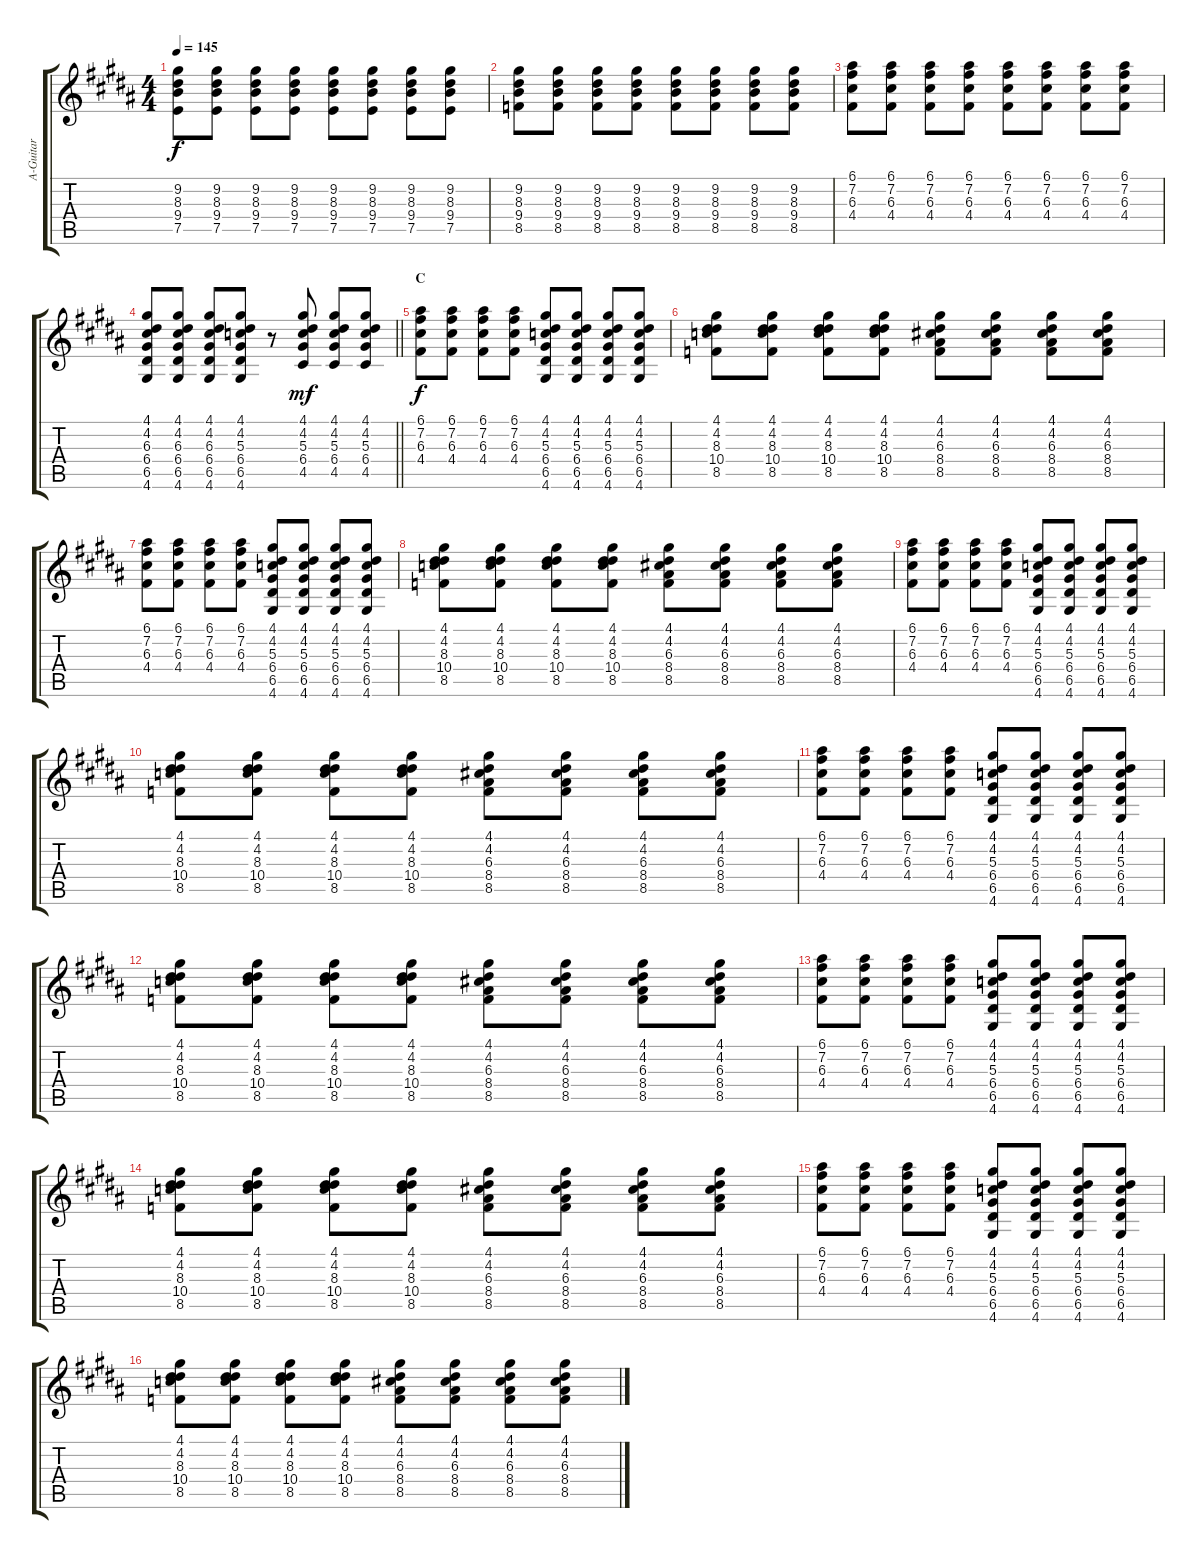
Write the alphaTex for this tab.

\track ("A-Guitar" "A-Guitar") {instrument acousticguitarsteel}
\staff {score tabs}
\tuning (E4 B3 G3 D3 A2 E2) {hide}
\ts (4 4)
\tempo 145
\clef g2
\ks b
(9.2 8.3 9.4 7.5).8{dy f} (9.2 8.3 9.4 7.5).8 (9.2 8.3 9.4 7.5).8 (9.2 8.3 9.4 7.5).8 (9.2 8.3 9.4 7.5).8 (9.2 8.3 9.4 7.5).8 (9.2 8.3 9.4 7.5).8 (9.2 8.3 9.4 7.5).8 |
(9.2 8.3 9.4 8.5).8 (9.2 8.3 9.4 8.5).8 (9.2 8.3 9.4 8.5).8 (9.2 8.3 9.4 8.5).8 (9.2 8.3 9.4 8.5).8 (9.2 8.3 9.4 8.5).8 (9.2 8.3 9.4 8.5).8 (9.2 8.3 9.4 8.5).8 |
(6.1 7.2 6.3 4.4).8 (6.1 7.2 6.3 4.4).8 (6.1 7.2 6.3 4.4).8 (6.1 7.2 6.3 4.4).8 (6.1 7.2 6.3 4.4).8 (6.1 7.2 6.3 4.4).8 (6.1 7.2 6.3 4.4).8 (6.1 7.2 6.3 4.4).8 |
\barLineRight lightlight
(4.1 4.2 6.3 6.4 6.5 4.6).8 (4.1 4.2 6.3 6.4 6.5 4.6).8 (4.1 4.2 6.3 6.4 6.5 4.6).8 (4.1 4.2 5.3 6.4 6.5 4.6).8 r.8 (4.1 4.2 5.3 6.4 4.5).8{dy mf} (4.1 4.2 5.3 6.4 4.5).8 (4.1 4.2 5.3 6.4 4.5).8 |
\section ("" "C")
(6.1 7.2 6.3 4.4).8{dy f} (6.1 7.2 6.3 4.4).8 (6.1 7.2 6.3 4.4).8 (6.1 7.2 6.3 4.4).8 (4.1 4.2 5.3 6.4 6.5 4.6).8 (4.1 4.2 5.3 6.4 6.5 4.6).8 (4.1 4.2 5.3 6.4 6.5 4.6).8 (4.1 4.2 5.3 6.4 6.5 4.6).8 |
(4.1 4.2 8.3 10.4 8.5).8 (4.1 4.2 8.3 10.4 8.5).8 (4.1 4.2 8.3 10.4 8.5).8 (4.1 4.2 8.3 10.4 8.5).8 (4.1 4.2 6.3 8.4 8.5).8 (4.1 4.2 6.3 8.4 8.5).8 (4.1 4.2 6.3 8.4 8.5).8 (4.1 4.2 6.3 8.4 8.5).8 |
(6.1 7.2 6.3 4.4).8 (6.1 7.2 6.3 4.4).8 (6.1 7.2 6.3 4.4).8 (6.1 7.2 6.3 4.4).8 (4.1 4.2 5.3 6.4 6.5 4.6).8 (4.1 4.2 5.3 6.4 6.5 4.6).8 (4.1 4.2 5.3 6.4 6.5 4.6).8 (4.1 4.2 5.3 6.4 6.5 4.6).8 |
(4.1 4.2 8.3 10.4 8.5).8 (4.1 4.2 8.3 10.4 8.5).8 (4.1 4.2 8.3 10.4 8.5).8 (4.1 4.2 8.3 10.4 8.5).8 (4.1 4.2 6.3 8.4 8.5).8 (4.1 4.2 6.3 8.4 8.5).8 (4.1 4.2 6.3 8.4 8.5).8 (4.1 4.2 6.3 8.4 8.5).8 |
(6.1 7.2 6.3 4.4).8 (6.1 7.2 6.3 4.4).8 (6.1 7.2 6.3 4.4).8 (6.1 7.2 6.3 4.4).8 (4.1 4.2 5.3 6.4 6.5 4.6).8 (4.1 4.2 5.3 6.4 6.5 4.6).8 (4.1 4.2 5.3 6.4 6.5 4.6).8 (4.1 4.2 5.3 6.4 6.5 4.6).8 |
(4.1 4.2 8.3 10.4 8.5).8 (4.1 4.2 8.3 10.4 8.5).8 (4.1 4.2 8.3 10.4 8.5).8 (4.1 4.2 8.3 10.4 8.5).8 (4.1 4.2 6.3 8.4 8.5).8 (4.1 4.2 6.3 8.4 8.5).8 (4.1 4.2 6.3 8.4 8.5).8 (4.1 4.2 6.3 8.4 8.5).8 |
(6.1 7.2 6.3 4.4).8 (6.1 7.2 6.3 4.4).8 (6.1 7.2 6.3 4.4).8 (6.1 7.2 6.3 4.4).8 (4.1 4.2 5.3 6.4 6.5 4.6).8 (4.1 4.2 5.3 6.4 6.5 4.6).8 (4.1 4.2 5.3 6.4 6.5 4.6).8 (4.1 4.2 5.3 6.4 6.5 4.6).8 |
(4.1 4.2 8.3 10.4 8.5).8 (4.1 4.2 8.3 10.4 8.5).8 (4.1 4.2 8.3 10.4 8.5).8 (4.1 4.2 8.3 10.4 8.5).8 (4.1 4.2 6.3 8.4 8.5).8 (4.1 4.2 6.3 8.4 8.5).8 (4.1 4.2 6.3 8.4 8.5).8 (4.1 4.2 6.3 8.4 8.5).8 |
(6.1 7.2 6.3 4.4).8 (6.1 7.2 6.3 4.4).8 (6.1 7.2 6.3 4.4).8 (6.1 7.2 6.3 4.4).8 (4.1 4.2 5.3 6.4 6.5 4.6).8 (4.1 4.2 5.3 6.4 6.5 4.6).8 (4.1 4.2 5.3 6.4 6.5 4.6).8 (4.1 4.2 5.3 6.4 6.5 4.6).8 |
(4.1 4.2 8.3 10.4 8.5).8 (4.1 4.2 8.3 10.4 8.5).8 (4.1 4.2 8.3 10.4 8.5).8 (4.1 4.2 8.3 10.4 8.5).8 (4.1 4.2 6.3 8.4 8.5).8 (4.1 4.2 6.3 8.4 8.5).8 (4.1 4.2 6.3 8.4 8.5).8 (4.1 4.2 6.3 8.4 8.5).8 |
(6.1 7.2 6.3 4.4).8 (6.1 7.2 6.3 4.4).8 (6.1 7.2 6.3 4.4).8 (6.1 7.2 6.3 4.4).8 (4.1 4.2 5.3 6.4 6.5 4.6).8 (4.1 4.2 5.3 6.4 6.5 4.6).8 (4.1 4.2 5.3 6.4 6.5 4.6).8 (4.1 4.2 5.3 6.4 6.5 4.6).8 |
(4.1 4.2 8.3 10.4 8.5).8 (4.1 4.2 8.3 10.4 8.5).8 (4.1 4.2 8.3 10.4 8.5).8 (4.1 4.2 8.3 10.4 8.5).8 (4.1 4.2 6.3 8.4 8.5).8 (4.1 4.2 6.3 8.4 8.5).8 (4.1 4.2 6.3 8.4 8.5).8 (4.1 4.2 6.3 8.4 8.5).8
